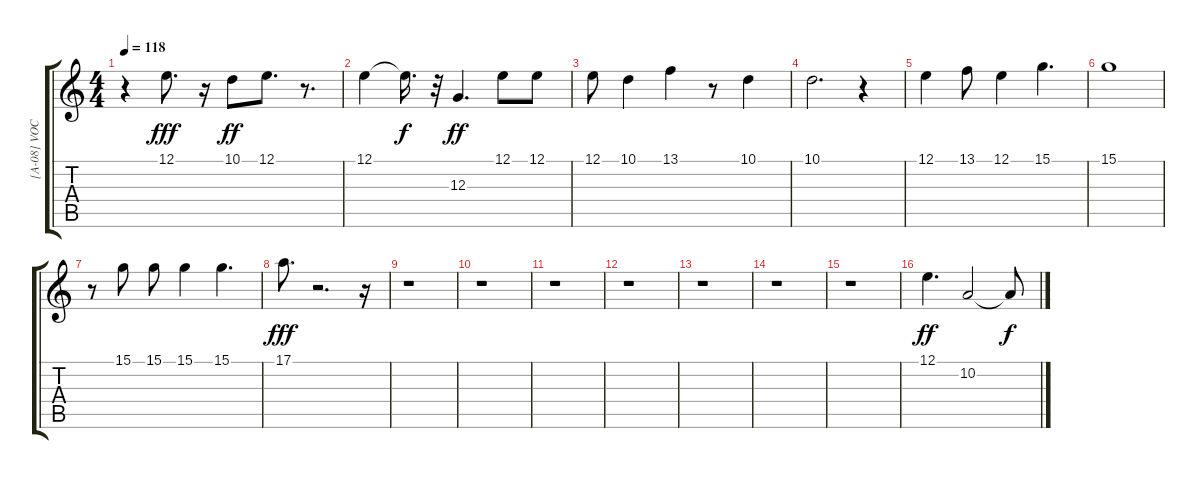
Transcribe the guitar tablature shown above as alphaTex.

\track ("[A-08] VOCAL" "[A-08] VOC") {instrument altosax}
\staff {score tabs}
\tuning (E4 B3 G3 D3 A2 E2) {hide}
\ts (4 4)
\tempo 118
\clef g2
\ks c
r.4{dy f} 12.1.8{d dy fff} r.16 10.1.8{dy ff} 12.1.8{d} r.8{d} |
12.1.4 12.1{t}.16{d dy f} r.32 12.3.4{d dy ff} 12.1.8 12.1.8 |
12.1.8 10.1.4 13.1.4 r.8 10.1.4 |
10.1.2{d} r.4 |
12.1.4 13.1.8 12.1.4 15.1.4{d} |
15.1.1 |
r.8 15.1.8 15.1.8 15.1.4 15.1.4{d} |
17.1.8{d dy fff} r.2{d} r.16 |
r.1 |
r.1 |
r.1 |
r.1 |
r.1 |
r.1 |
r.1 |
12.1.4{d dy ff} 10.2.2 10.2{t}.8{dy f}
